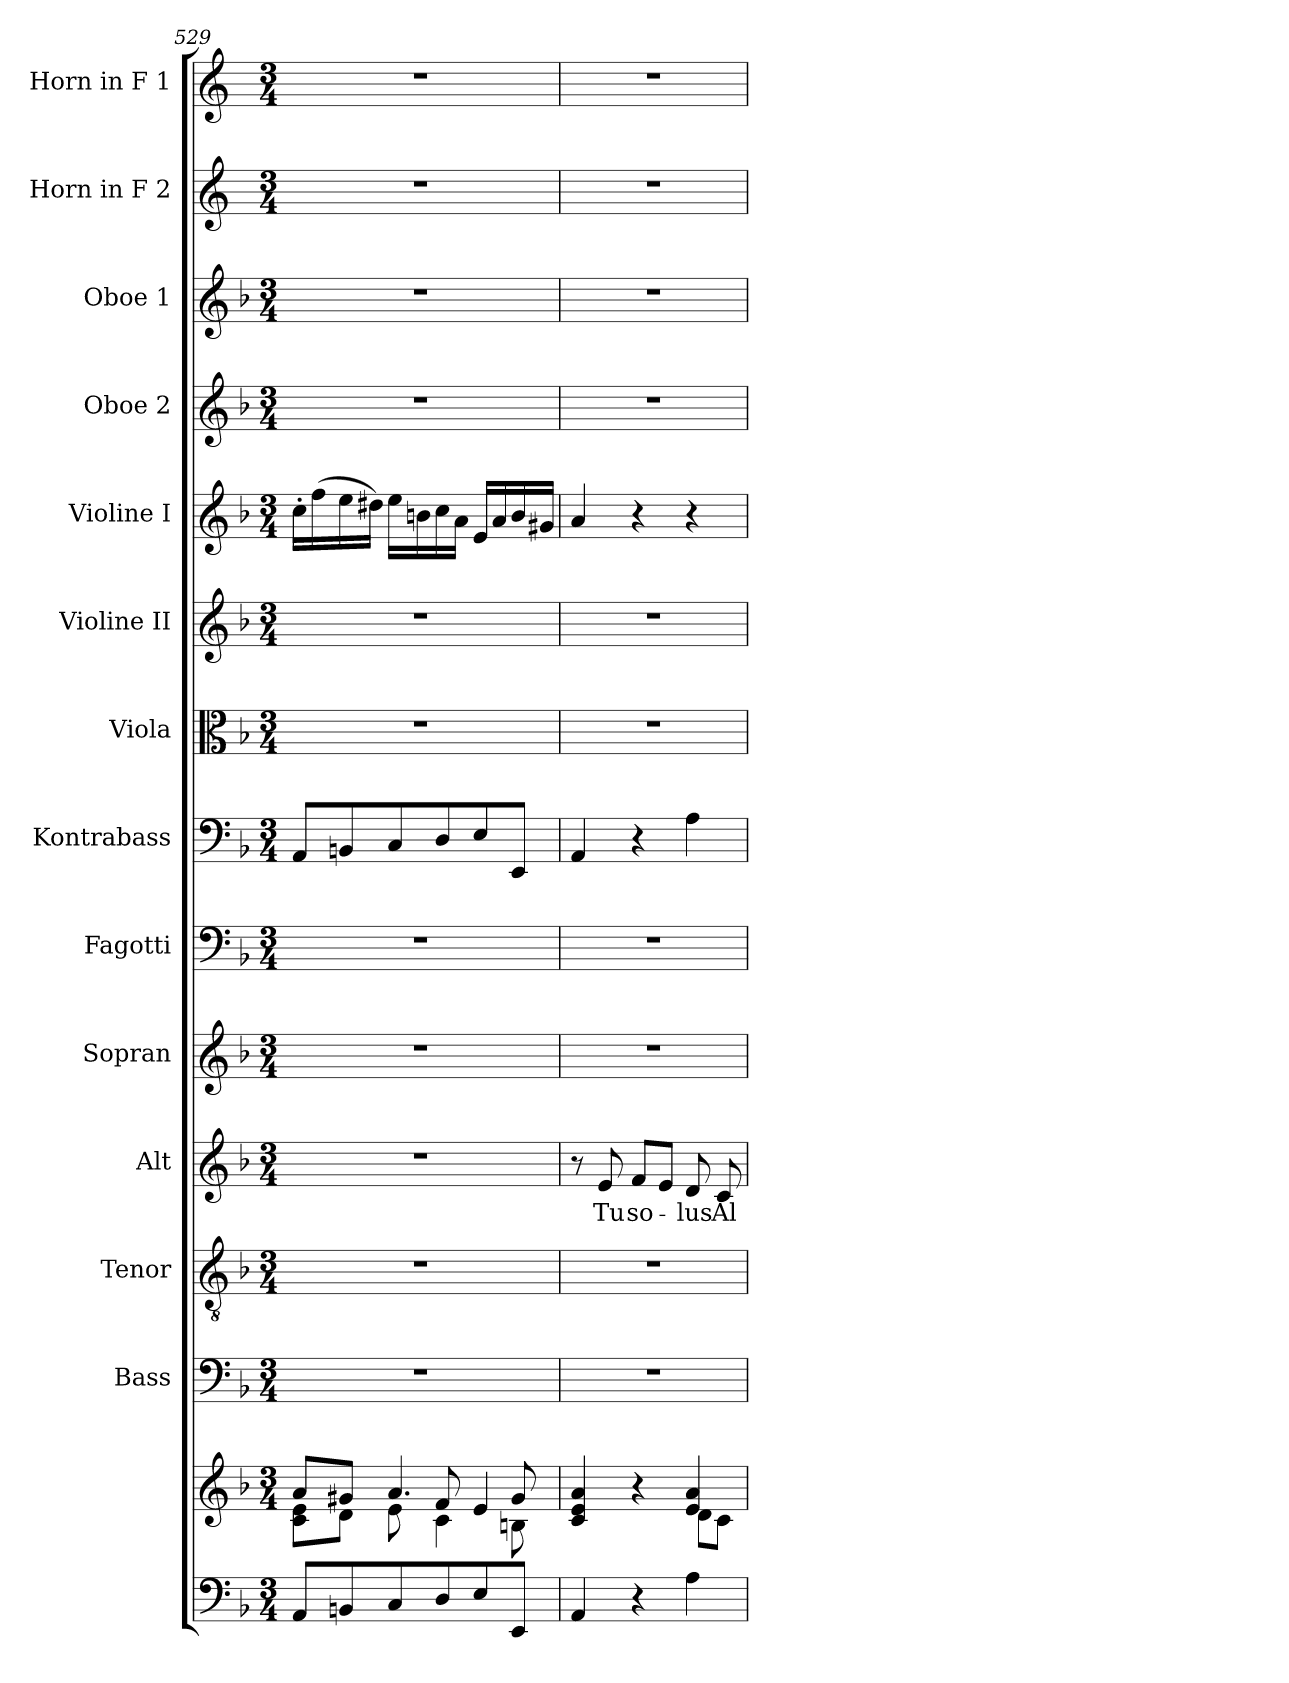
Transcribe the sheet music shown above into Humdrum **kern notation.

**kern	**kern	**kern	**kern	**kern	**text	**kern	**kern	**kern	**kern	**kern	**kern	**kern	**kern	**kern	**kern
*part14	*part14	*part13	*part12	*part11	*part11	*part10	*part9	*part8	*part7	*part6	*part5	*part4	*part3	*part2	*part1
*staff15	*staff14	*staff13	*staff12	*staff11	*staff11	*staff10	*staff9	*staff8	*staff7	*staff6	*staff5	*staff4	*staff3	*staff2	*staff1
*	*	*I"Bass	*I"Tenor	*I"Alt	*	*I"Sopran	*I"Fagotti	*I"Kontrabass	*I"Viola	*I"Violine II	*I"Violine I	*I"Oboe 2	*I"Oboe 1	*I"Horn in F 2	*I"Horn in F 1
*	*	*I'B.	*I'T.	*I'A.	*	*I'S.	*I'Fg.	*I'Kb.	*I'Vla.	*I'Vl. II	*I'Vl. I	*I'Ob. 2	*I'Ob. 1	*	*
!!LO:PB:g=z
*clefF4	*clefG2	*clefF4	*clefGv2	*clefG2	*	*clefG2	*clefF4	*clefF4	*clefC3	*clefG2	*clefG2	*clefG2	*clefG2	*clefG2	*clefG2
*	*	*	*	*	*	*	*	*ITrd7c12	*	*	*	*	*	*ITrd4c7	*ITrd4c7
*k[b-]	*k[b-]	*k[b-]	*k[b-]	*k[b-]	*	*k[b-]	*k[b-]	*k[b-]	*k[b-]	*k[b-]	*k[b-]	*k[b-]	*k[b-]	*k[b-]	*k[b-]
*F:	*F:	*F:	*F:	*F:	*	*F:	*F:	*F:	*F:	*F:	*F:	*F:	*F:	*F:	*F:
*M3/4	*M3/4	*M3/4	*M3/4	*M3/4	*	*M3/4	*M3/4	*M3/4	*M3/4	*M3/4	*M3/4	*M3/4	*M3/4	*M3/4	*M3/4
=529	=529	=529	=529	=529	=529	=529	=529	=529	=529	=529	=529	=529	=529	=529	=529
*	*^	*	*	*	*	*	*	*	*	*	*	*	*	*	*
*	*	*^	*	*	*	*	*	*	*	*	*	*	*	*	*	*
8AA/L	8a/L	8c\ 8e\L	4.a/yy	2.r	2.r	2.r	.	2.r	2.r	8AAA/L	2.r	2.r	16cc'>\LL	2.r	2.r	2.r	2.r
.	.	.	.	.	.	.	.	.	.	.	.	.	(>16ff\	.	.	.	.
8BBn/	8g#X/J	8d\J	.	.	.	.	.	.	.	8BBBn/	.	.	16ee\	.	.	.	.
.	.	.	.	.	.	.	.	.	.	.	.	.	16dd#X\JJ)	.	.	.	.
8C/	4.a/	8e\	.	.	.	.	.	.	.	8CC/	.	.	16ee\LL	.	.	.	.
.	.	.	.	.	.	.	.	.	.	.	.	.	16bn\	.	.	.	.
8D/	.	4c\	8f/	.	.	.	.	.	.	8DD/	.	.	16cc\	.	.	.	.
.	.	.	.	.	.	.	.	.	.	.	.	.	16a\JJ	.	.	.	.
8E/	.	.	4e/	.	.	.	.	.	.	8EE/	.	.	16e/LL	.	.	.	.
.	.	.	.	.	.	.	.	.	.	.	.	.	16a/	.	.	.	.
8EE/J	8g#/	8Bn\	.	.	.	.	.	.	.	8EEE/J	.	.	16b/	.	.	.	.
.	.	.	.	.	.	.	.	.	.	.	.	.	16g#X/JJ	.	.	.	.
*	*	*v	*v	*	*	*	*	*	*	*	*	*	*	*	*	*	*
=530	=530	=530	=530	=530	=530	=530	=530	=530	=530	=530	=530	=530	=530	=530	=530	=530
4AA/	4c/ 4e/ 4a/	2ryy	2.r	2.r	8r	.	2.r	2.r	4AAA/	2.r	2.r	4a/	2.r	2.r	2.r	2.r
!	!	!	!	!	!	!LO:LY:b	!	!	!	!	!	!	!	!	!	!
.	.	.	.	.	8e/	Tu	.	.	.	.	.	.	.	.	.	.
!	!	!	!	!	!	!LO:LY:b	!	!	!	!	!	!	!	!	!	!
4r	4r	.	.	.	8f/L	so-	.	.	4r	.	.	4r	.	.	.	.
.	.	.	.	.	8e/J	.	.	.	.	.	.	.	.	.	.	.
!	!	!	!	!	!	!LO:LY:b	!	!	!	!	!	!	!	!	!	!
4A\	4e/ 4a/	8d\L	.	.	8d/	-lus	.	.	4AA\	.	.	4r	.	.	.	.
!	!	!	!	!	!	!LO:LY:b	!	!	!	!	!	!	!	!	!	!
.	.	8c\J	.	.	8c/	Al-	.	.	.	.	.	.	.	.	.	.
*	*v	*v	*	*	*	*	*	*	*	*	*	*	*	*	*	*
=	=	=	=	=	=	=	=	=	=	=	=	=	=	=	=
*-	*-	*-	*-	*-	*-	*-	*-	*-	*-	*-	*-	*-	*-	*-	*-
